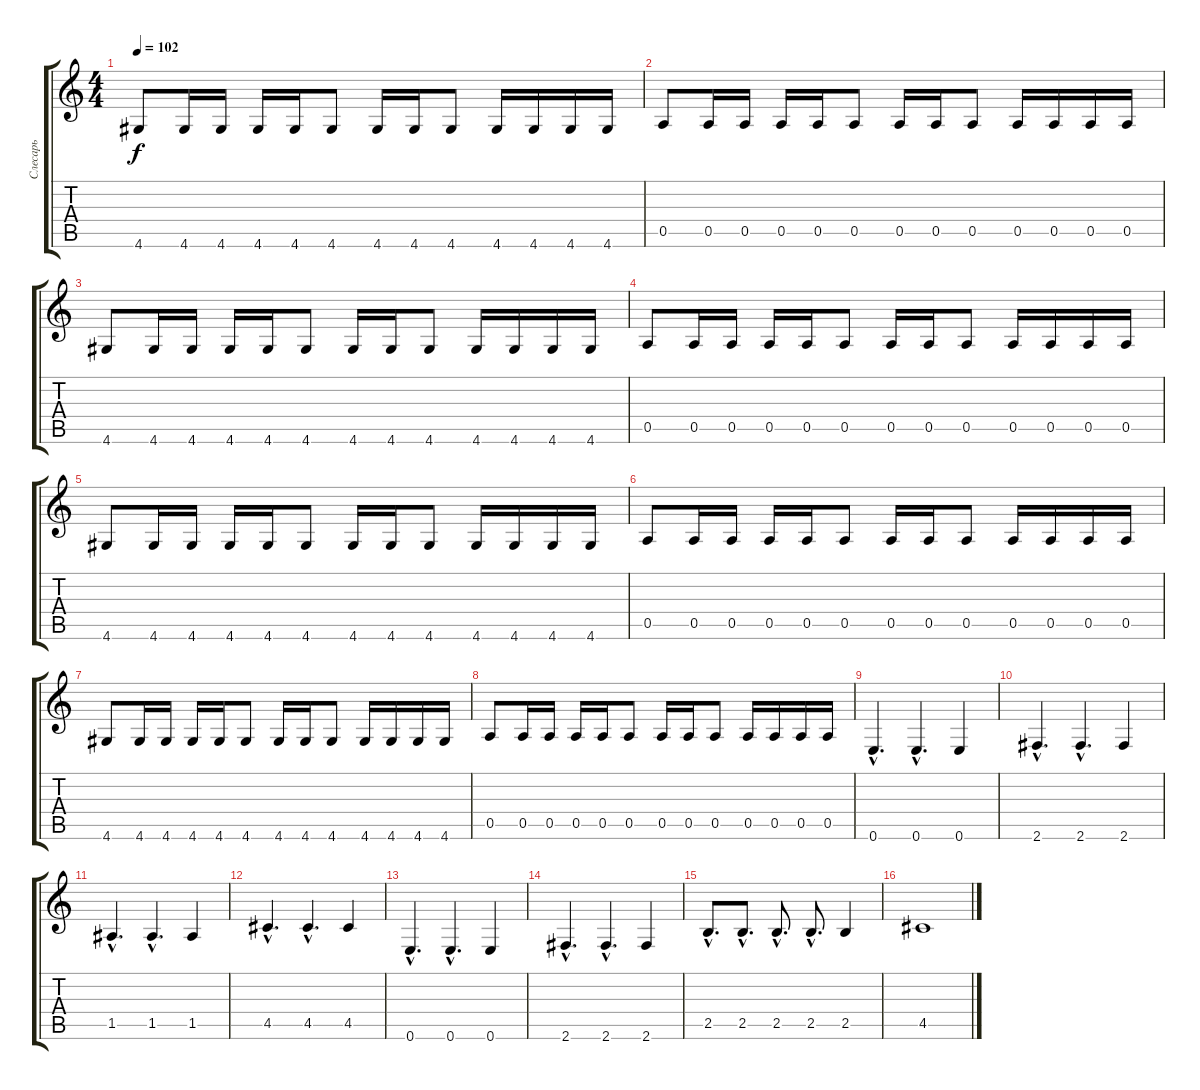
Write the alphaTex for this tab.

\track ("Слесарь" "Слесарь") {instrument electricbassfinger}
\staff {score tabs}
\tuning (E4 B3 G3 D3 A2 E2) {hide}
\ts (4 4)
\tempo 102
\clef g2
\ks c
4.6.8{dy f} 4.6.16 4.6.16 4.6.16 4.6.16 4.6.8 4.6.16 4.6.16 4.6.8 4.6.16 4.6.16 4.6.16 4.6.16 |
0.5.8 0.5.16 0.5.16 0.5.16 0.5.16 0.5.8 0.5.16 0.5.16 0.5.8 0.5.16 0.5.16 0.5.16 0.5.16 |
4.6.8 4.6.16 4.6.16 4.6.16 4.6.16 4.6.8 4.6.16 4.6.16 4.6.8 4.6.16 4.6.16 4.6.16 4.6.16 |
0.5.8 0.5.16 0.5.16 0.5.16 0.5.16 0.5.8 0.5.16 0.5.16 0.5.8 0.5.16 0.5.16 0.5.16 0.5.16 |
4.6.8 4.6.16 4.6.16 4.6.16 4.6.16 4.6.8 4.6.16 4.6.16 4.6.8 4.6.16 4.6.16 4.6.16 4.6.16 |
0.5.8 0.5.16 0.5.16 0.5.16 0.5.16 0.5.8 0.5.16 0.5.16 0.5.8 0.5.16 0.5.16 0.5.16 0.5.16 |
4.6.8 4.6.16 4.6.16 4.6.16 4.6.16 4.6.8 4.6.16 4.6.16 4.6.8 4.6.16 4.6.16 4.6.16 4.6.16 |
0.5.8 0.5.16 0.5.16 0.5.16 0.5.16 0.5.8 0.5.16 0.5.16 0.5.8 0.5.16 0.5.16 0.5.16 0.5.16 |
0.6{hac}.4{d} 0.6{hac}.4{d} 0.6.4 |
2.6{hac}.4{d} 2.6{hac}.4{d} 2.6.4 |
1.5{hac}.4{d} 1.5{hac}.4{d} 1.5.4 |
4.5{hac}.4{d} 4.5{hac}.4{d} 4.5.4 |
0.6{hac}.4{d} 0.6{hac}.4{d} 0.6.4 |
2.6{hac}.4{d} 2.6{hac}.4{d} 2.6.4 |
2.5{hac}.8{d} 2.5{hac}.8{d} 2.5{hac}.8{d} 2.5{hac}.8{d} 2.5.4 |
4.5.1
